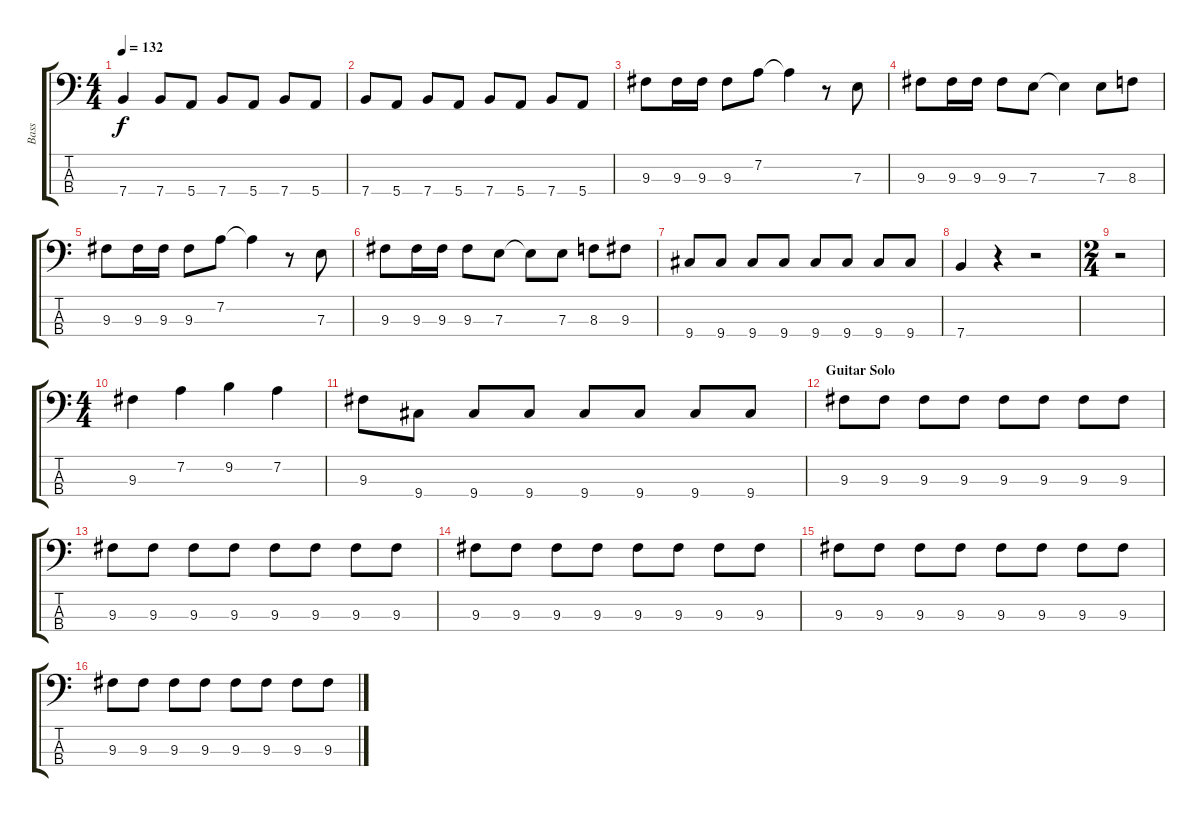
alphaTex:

\track ("Bass" "Bass") {instrument electricbasspick}
\staff {score tabs}
\tuning (G2 D2 A1 E1) {hide}
\ts (4 4)
\tempo 132
\clef f4
\ks c
7.4.4{dy f} 7.4.8 5.4.8 7.4.8 5.4.8 7.4.8 5.4.8 |
7.4.8 5.4.8 7.4.8 5.4.8 7.4.8 5.4.8 7.4.8 5.4.8 |
9.3.8 9.3.16 9.3.16 9.3.8 7.2.8 7.2{t}.4 r.8 7.3.8 |
9.3.8 9.3.16 9.3.16 9.3.8 7.3.8 7.3{t}.4 7.3.8 8.3.8 |
9.3.8 9.3.16 9.3.16 9.3.8 7.2.8 7.2{t}.4 r.8 7.3.8 |
9.3.8 9.3.16 9.3.16 9.3.8 7.3.8 7.3{t}.8 7.3.8 8.3.8 9.3.8 |
9.4.8 9.4.8 9.4.8 9.4.8 9.4.8 9.4.8 9.4.8 9.4.8 |
7.4.4 r.4 r.2 |
\ts (2 4)
r.2 |
\ts (4 4)
9.3.4 7.2.4 9.2.4 7.2.4 |
9.3.8 9.4.8 9.4.8 9.4.8 9.4.8 9.4.8 9.4.8 9.4.8 |
\section ("" "Guitar Solo")
9.3.8 9.3.8 9.3.8 9.3.8 9.3.8 9.3.8 9.3.8 9.3.8 |
9.3.8 9.3.8 9.3.8 9.3.8 9.3.8 9.3.8 9.3.8 9.3.8 |
9.3.8 9.3.8 9.3.8 9.3.8 9.3.8 9.3.8 9.3.8 9.3.8 |
9.3.8 9.3.8 9.3.8 9.3.8 9.3.8 9.3.8 9.3.8 9.3.8 |
9.3.8 9.3.8 9.3.8 9.3.8 9.3.8 9.3.8 9.3.8 9.3.8
